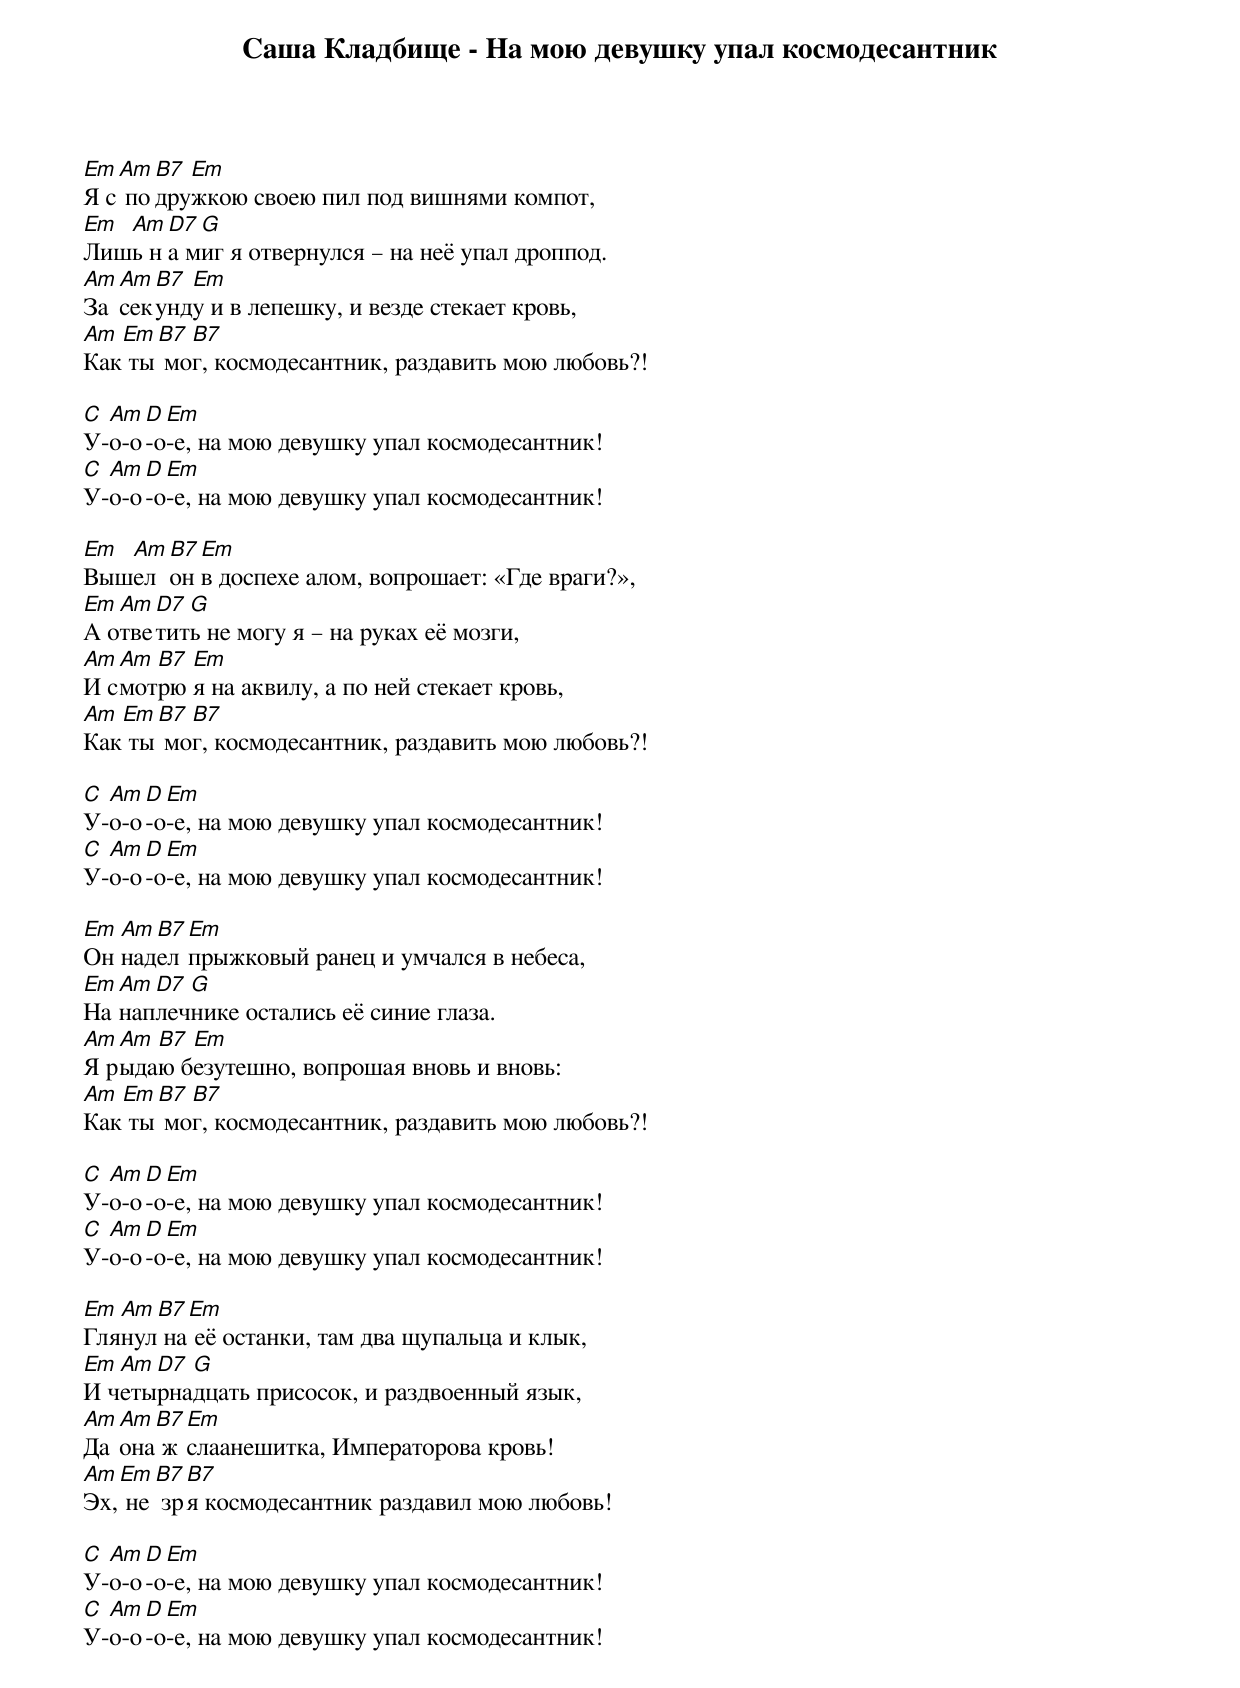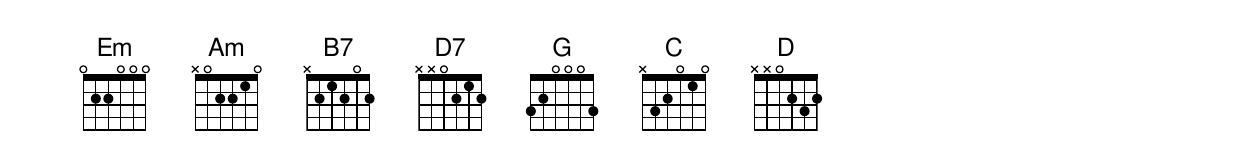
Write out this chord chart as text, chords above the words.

Саша Кладбище - На мою девушку упал космодесантник

Em Am B7 Em
Я с подружкою своею пил под вишнями компот,
Em Am D7 G
Лишь на миг я отвернулся – на неё упал дроппод.
Am Am B7 Em
За секунду и в лепешку, и везде стекает кровь,
Am Em B7 B7
Как ты мог, космодесантник, раздавить мою любовь?!

C Am D Em
У-о-о-о-е, на мою девушку упал космодесантник!
C Am D Em
У-о-о-о-е, на мою девушку упал космодесантник!

Em Am B7 Em
Вышел он в доспехе алом, вопрошает: «Где враги?»,
Em Am D7 G
А ответить не могу я – на руках её мозги,
Am Am B7 Em
И смотрю я на аквилу, а по ней стекает кровь,
Am Em B7 B7
Как ты мог, космодесантник, раздавить мою любовь?!

C Am D Em
У-о-о-о-е, на мою девушку упал космодесантник!
C Am D Em
У-о-о-о-е, на мою девушку упал космодесантник!

Em Am B7 Em
Он надел прыжковый ранец и умчался в небеса,
Em Am D7 G
На наплечнике остались её синие глаза.
Am Am B7 Em
Я рыдаю безутешно, вопрошая вновь и вновь:
Am Em B7 B7
Как ты мог, космодесантник, раздавить мою любовь?!

C Am D Em
У-о-о-о-е, на мою девушку упал космодесантник!
C Am D Em
У-о-о-о-е, на мою девушку упал космодесантник!

Em Am B7 Em
Глянул на её останки, там два щупальца и клык,
Em Am D7 G
И четырнадцать присосок, и раздвоенный язык,
Am Am B7 Em
Да она ж слаанешитка, Императорова кровь!
Am Em B7 B7
Эх, не зря космодесантник раздавил мою любовь!

C Am D Em
У-о-о-о-е, на мою девушку упал космодесантник!
C Am D Em
У-о-о-о-е, на мою девушку упал космодесантник!
